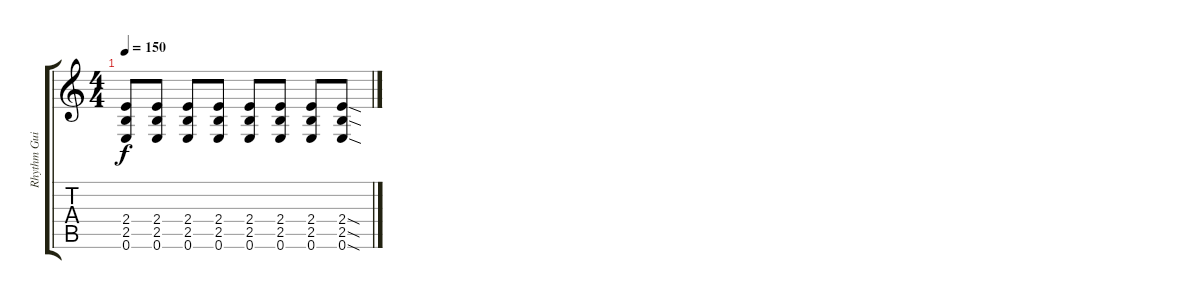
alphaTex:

\track ("Rhythm Guitar" "Rhythm Gui") {instrument overdrivenguitar}
\staff {score tabs}
\tuning (E4 B3 G3 D3 A2 E2) {hide}
\ts (4 4)
\tempo 150
\clef g2
\ks c
(2.4 2.5 0.6).8{dy f} (2.4 2.5 0.6).8 (2.4 2.5 0.6).8 (2.4 2.5 0.6).8 (2.4 2.5 0.6).8 (2.4 2.5 0.6).8 (2.4 2.5 0.6).8 (2.4{sod} 2.5{sod} 0.6{sod}).8
